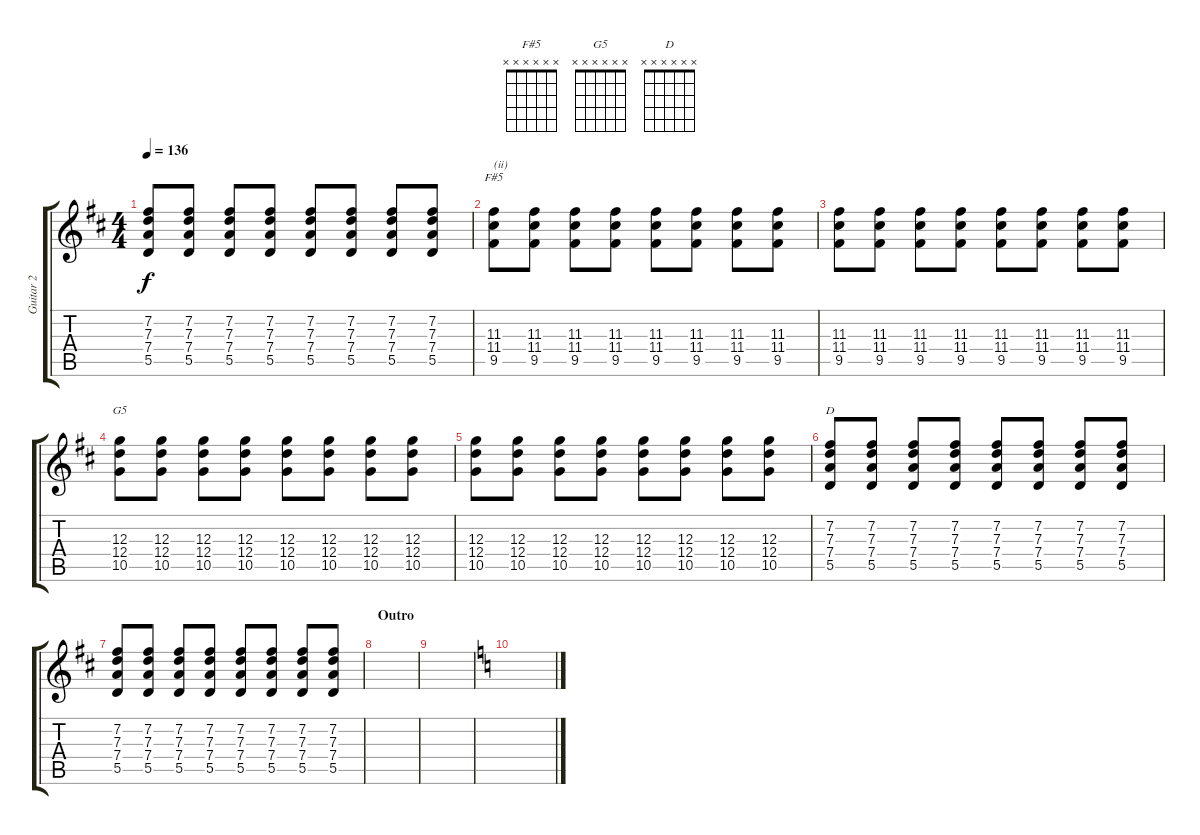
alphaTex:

\track ("Guitar 2" "Guitar 2") {instrument overdrivenguitar}
\staff {score tabs}
\tuning (E4 B3 G3 D3 A2 E2) {hide}
\chord ("F#5" x x x x x x)
\chord ("G5" x x x x x x)
\chord ("D" x x x x x x)
\ts (4 4)
\tempo 136
\clef g2
\ks d
(7.2 7.3 7.4 5.5).8{dy f} (7.2 7.3 7.4 5.5).8 (7.2 7.3 7.4 5.5).8 (7.2 7.3 7.4 5.5).8 (7.2 7.3 7.4 5.5).8 (7.2 7.3 7.4 5.5).8 (7.2 7.3 7.4 5.5).8 (7.2 7.3 7.4 5.5).8 |
(11.3 11.4 9.5).8{ch "F#5" txt "(ii)"} (11.3 11.4 9.5).8 (11.3 11.4 9.5).8 (11.3 11.4 9.5).8 (11.3 11.4 9.5).8 (11.3 11.4 9.5).8 (11.3 11.4 9.5).8 (11.3 11.4 9.5).8 |
(11.3 11.4 9.5).8 (11.3 11.4 9.5).8 (11.3 11.4 9.5).8 (11.3 11.4 9.5).8 (11.3 11.4 9.5).8 (11.3 11.4 9.5).8 (11.3 11.4 9.5).8 (11.3 11.4 9.5).8 |
(12.3 12.4 10.5).8{ch "G5"} (12.3 12.4 10.5).8 (12.3 12.4 10.5).8 (12.3 12.4 10.5).8 (12.3 12.4 10.5).8 (12.3 12.4 10.5).8 (12.3 12.4 10.5).8 (12.3 12.4 10.5).8 |
(12.3 12.4 10.5).8 (12.3 12.4 10.5).8 (12.3 12.4 10.5).8 (12.3 12.4 10.5).8 (12.3 12.4 10.5).8 (12.3 12.4 10.5).8 (12.3 12.4 10.5).8 (12.3 12.4 10.5).8 |
(7.2 7.3 7.4 5.5).8{ch "D"} (7.2 7.3 7.4 5.5).8 (7.2 7.3 7.4 5.5).8 (7.2 7.3 7.4 5.5).8 (7.2 7.3 7.4 5.5).8 (7.2 7.3 7.4 5.5).8 (7.2 7.3 7.4 5.5).8 (7.2 7.3 7.4 5.5).8 |
(7.2 7.3 7.4 5.5).8 (7.2 7.3 7.4 5.5).8 (7.2 7.3 7.4 5.5).8 (7.2 7.3 7.4 5.5).8 (7.2 7.3 7.4 5.5).8 (7.2 7.3 7.4 5.5).8 (7.2 7.3 7.4 5.5).8 (7.2 7.3 7.4 5.5).8 |
\section ("" "Outro")
|
|
\ks c
